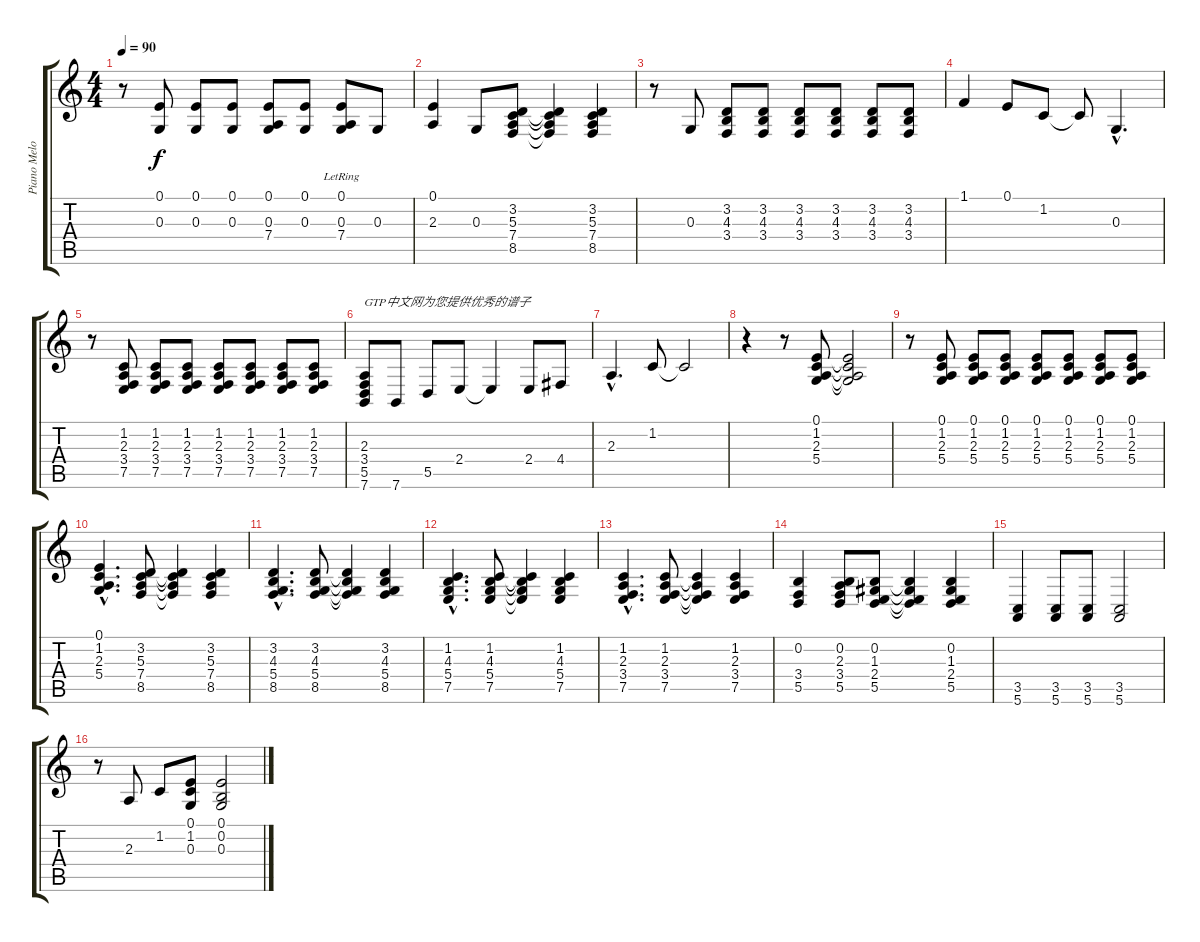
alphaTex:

\track ("Piano Melody" "Piano Melo") {instrument acousticgrandpiano}
\staff {score tabs}
\tuning (E4 B3 G3 D3 A2 E2) {hide}
\ts (4 4)
\tempo 90
\clef g2
\ks c
r.8{dy f instrument acousticgrandpiano} (0.1 0.3).8 (0.1 0.3).8 (0.1 0.3).8 (0.1 0.3 7.4).8 (0.1 0.3).8 (0.1{lr} 0.3 7.4).8 0.3.8 |
(0.1 2.3).4 0.3.8 (3.2 5.3 7.4 8.5).8 (3.2{t} 5.3{t} 7.4{t} 8.5{t}).4 (3.2 5.3 7.4 8.5).4 |
r.8 0.3.8 (3.2 4.3 3.4).8 (3.2 4.3 3.4).8 (3.2 4.3 3.4).8 (3.2 4.3 3.4).8 (3.2 4.3 3.4).8 (3.2 4.3 3.4).8 |
1.1.4 0.1.8 1.2.8 1.2{t}.8 0.3{hac}.4{d} |
r.8 (1.2 2.3 3.4 7.5).8 (1.2 2.3 3.4 7.5).8 (1.2 2.3 3.4 7.5).8 (1.2 2.3 3.4 7.5).8 (1.2 2.3 3.4 7.5).8 (1.2 2.3 3.4 7.5).8 (1.2 2.3 3.4 7.5).8 |
(2.3 3.4 5.5 7.6).8{txt "GTP中文网为您提供优秀的谱子"} 7.6.8 5.5.8 2.4.8 2.4{t}.4 2.4.8 4.4.8 |
2.3{hac}.4{d} 1.2.8 1.2{t}.2 |
r.4 r.8 (0.1 1.2 2.3 5.4).8 (0.1{t} 1.2{t} 2.3{t} 5.4{t}).2 |
r.8 (0.1 1.2 2.3 5.4).8 (0.1 1.2 2.3 5.4).8 (0.1 1.2 2.3 5.4).8 (0.1 1.2 2.3 5.4).8 (0.1 1.2 2.3 5.4).8 (0.1 1.2 2.3 5.4).8 (0.1 1.2 2.3 5.4).8 |
(0.1{hac} 1.2{hac} 2.3{hac} 5.4{hac}).4{d} (3.2 5.3 7.4 8.5).8 (3.2{t} 5.3{t} 7.4{t} 8.5{t}).4 (3.2 5.3 7.4 8.5).4 |
(3.2{hac} 4.3{hac} 5.4{hac} 8.5{hac}).4{d} (3.2 4.3 5.4 8.5).8 (3.2{t} 4.3{t} 5.4{t} 8.5{t}).4 (3.2 4.3 5.4 8.5).4 |
(1.2{hac} 4.3{hac} 5.4{hac} 7.5{hac}).4{d} (1.2 4.3 5.4 7.5).8 (1.2{t} 4.3{t} 5.4{t} 7.5{t}).4 (1.2 4.3 5.4 7.5).4 |
(1.2{hac} 2.3{hac} 3.4{hac} 7.5{hac}).4{d} (1.2 2.3 3.4 7.5).8 (1.2{t} 2.3{t} 3.4{t} 7.5{t}).4 (1.2 2.3 3.4 7.5).4 |
(0.2 3.4 5.5).4 (0.2 2.3 3.4 5.5).8 (0.2 1.3 2.4 5.5).8 (0.2{t} 1.3{t} 2.4{t} 5.5{t}).4 (0.2 1.3 2.4 5.5).4 |
(3.5 5.6).4 (3.5 5.6).8 (3.5 5.6).8 (3.5 5.6).2 |
r.8 2.3.8 1.2.8 (0.1 1.2 0.3).8 (0.1 0.2 0.3).2
